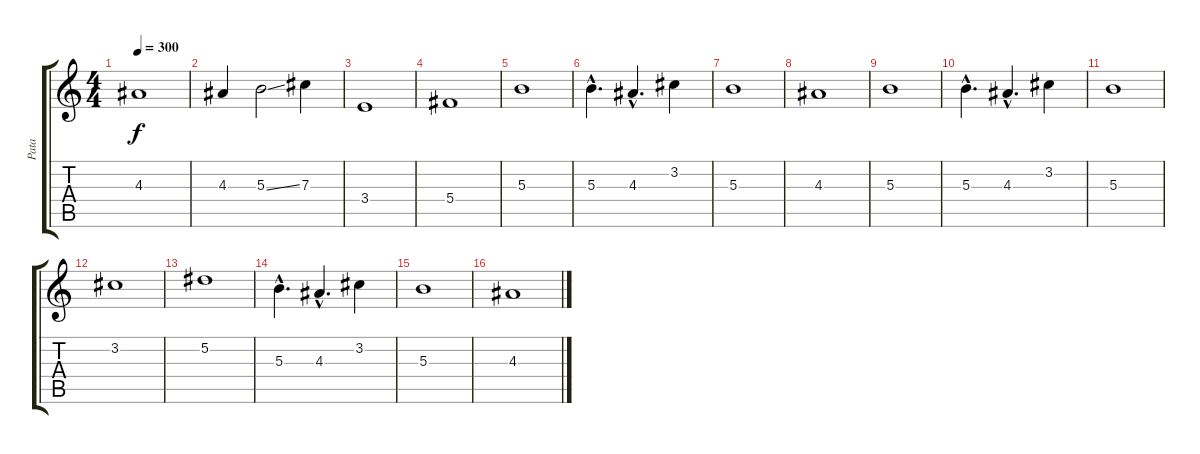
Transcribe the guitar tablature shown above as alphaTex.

\track ("Pata" "Pata") {instrument overdrivenguitar}
\staff {score tabs}
\tuning (Eb4 Bb3 Gb3 Db3 Ab2 Eb2) {hide}
\ts (4 4)
\tempo 300
\clef g2
\ks c
4.3.1{dy f} |
4.3.4 5.3{ss}.2 7.3.4 |
3.4.1 |
5.4.1 |
5.3.1 |
5.3{hac}.4{d} 4.3{hac}.4{d} 3.2.4 |
5.3.1 |
4.3.1 |
5.3.1 |
5.3{hac}.4{d} 4.3{hac}.4{d} 3.2.4 |
5.3.1 |
3.2.1 |
5.2.1 |
5.3{hac}.4{d} 4.3{hac}.4{d} 3.2.4 |
5.3.1 |
4.3.1
